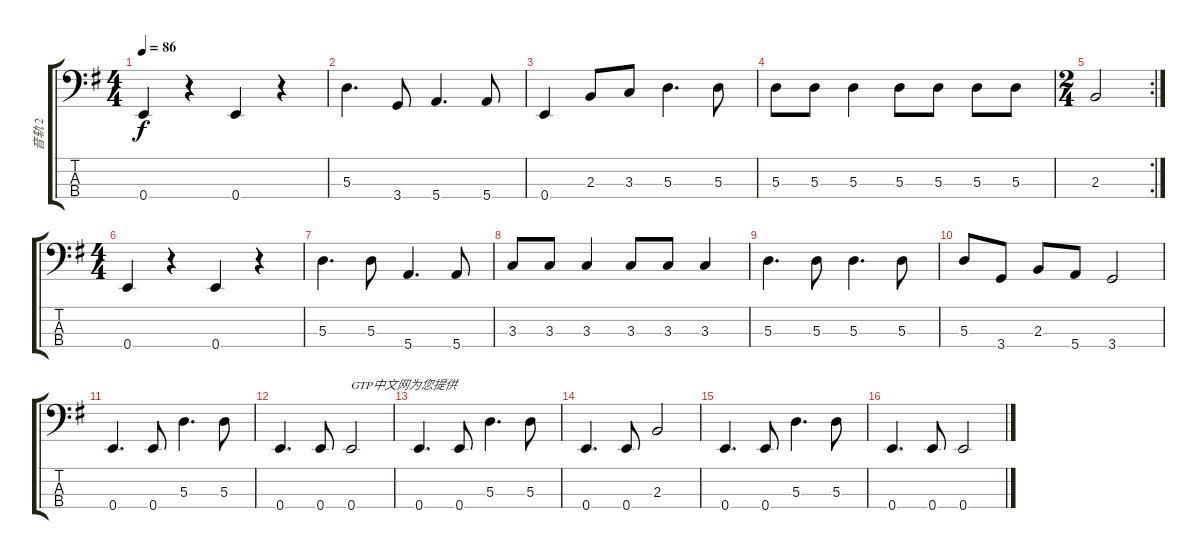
\track ("音轨 2" "音轨 2") {instrument electricbassfinger}
\staff {score tabs}
\tuning (G2 D2 A1 E1) {hide}
\ts (4 4)
\tempo 86
\clef f4
\ks g
0.4.4{dy f} r.4 0.4.4 r.4 |
5.3.4{d} 3.4.8 5.4.4{d} 5.4.8 |
0.4.4 2.3.8 3.3.8 5.3.4{d} 5.3.8 |
5.3.8 5.3.8 5.3.4 5.3.8 5.3.8 5.3.8 5.3.8 |
\rc 2
\ts (2 4)
2.3.2 |
\ts (4 4)
0.4.4 r.4 0.4.4 r.4 |
5.3.4{d} 5.3.8 5.4.4{d} 5.4.8 |
3.3.8 3.3.8 3.3.4 3.3.8 3.3.8 3.3.4 |
5.3.4{d} 5.3.8 5.3.4{d} 5.3.8 |
5.3.8{txt " "} 3.4.8 2.3.8 5.4.8 3.4.2 |
0.4.4{d} 0.4.8 5.3.4{d} 5.3.8 |
0.4.4{d} 0.4.8 0.4.2{txt "GTP中文网为您提供"} |
0.4.4{d} 0.4.8 5.3.4{d} 5.3.8 |
0.4.4{d} 0.4.8 2.3.2 |
0.4.4{d} 0.4.8 5.3.4{d} 5.3.8 |
0.4.4{d} 0.4.8 0.4.2
